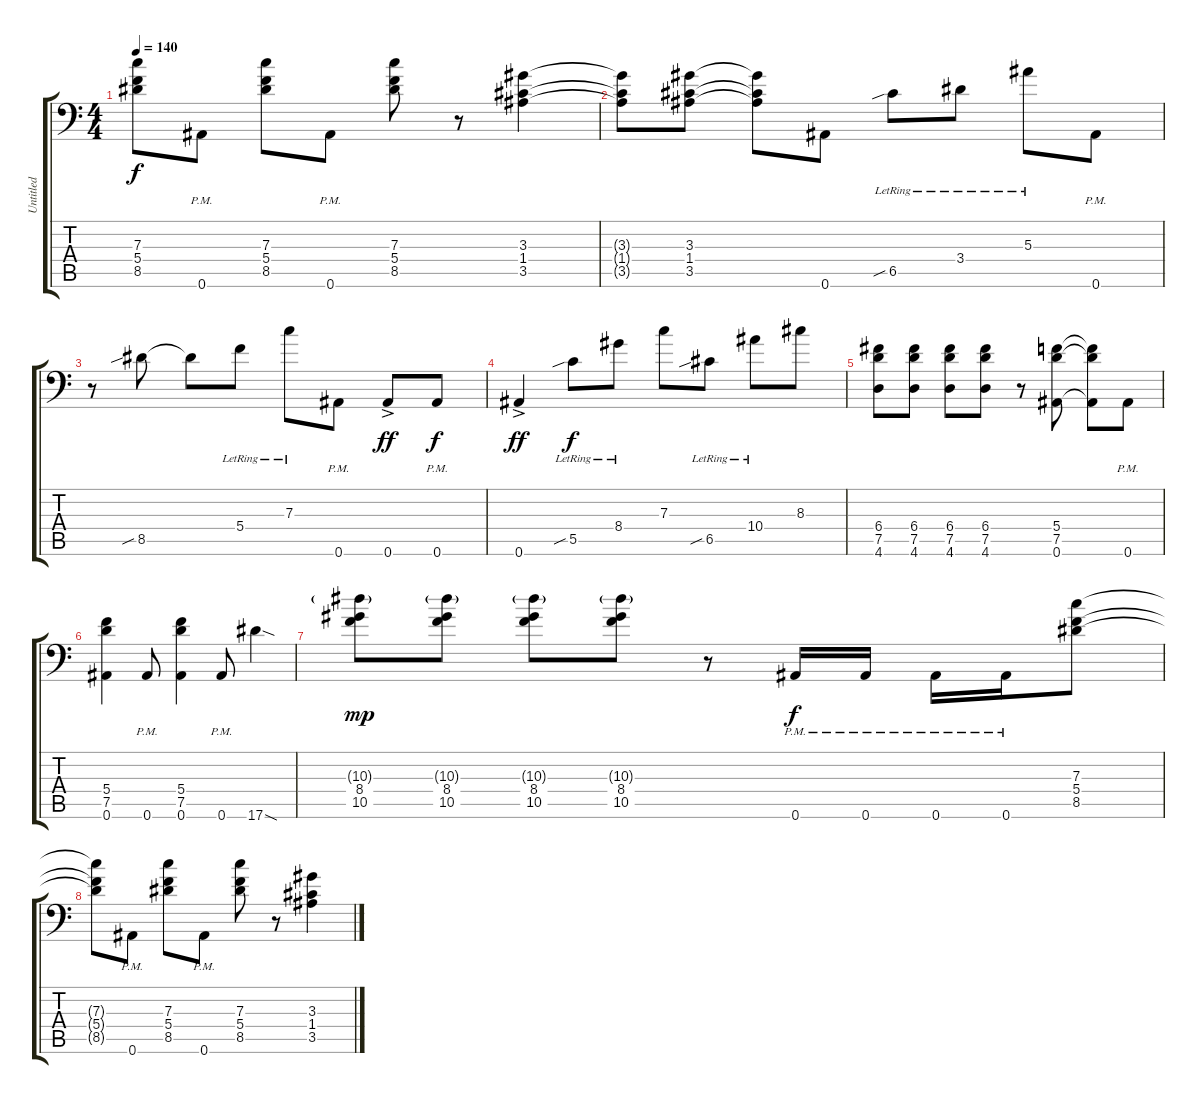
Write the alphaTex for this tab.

\track ("Untitled" "Untitled") {instrument distortionguitar}
\staff {score tabs}
\tuning (D4 A3 F3 C3 G2 Bb1) {hide}
\ts (4 4)
\tempo 140
\clef f4
\ks c
(7.3{t} 5.4{t} 8.5{t}).8{dy f} 0.6{pm}.8 (7.3 5.4 8.5).8 0.6{pm}.8 (7.3 5.4 8.5).8 r.8 (3.3 1.4 3.5).4 |
(3.3{t} 1.4{t} 3.5{t}).8 (3.3 1.4 3.5).8 (3.3{t} 1.4{t} 3.5{t}).8 0.6.8 6.5{sib lr}.8 3.4{lr}.8 5.3{lr}.8 0.6{pm}.8 |
r.8 8.5{sib}.8 8.5{t}.8 5.4{lr}.8 7.3{lr}.8 0.6{pm}.8 0.6{ac}.8{dy ff} 0.6{pm}.8{dy f} |
0.6{ac}.4{dy ff} 5.5{sib lr}.8{dy f} 8.4{lr}.8 7.3.8 6.5{sib lr}.8 10.4{lr}.8 8.3.8 |
(6.4 7.5 4.6).8 (6.4 7.5 4.6).8 (6.4 7.5 4.6).8 (6.4 7.5 4.6).8 r.8 (5.4 7.5 0.6).8 (5.4{t} 7.5{t} 0.6{t}).8 0.6{pm}.8 |
(5.4 7.5 0.6).4 0.6{pm}.8 (5.4 7.5 0.6).4 0.6{pm}.8 17.6{sod}.4 |
(10.3{g} 8.4 10.5).8{dy mp} (10.3{g} 8.4 10.5).8 (10.3{g} 8.4 10.5).8 (10.3{g} 8.4 10.5).8 r.8 0.6{pm}.16{dy f} 0.6{pm}.16 0.6{pm}.16 0.6{pm}.16 (7.3 5.4 8.5).8 |
(7.3{t} 5.4{t} 8.5{t}).8 0.6{pm}.8 (7.3 5.4 8.5).8 0.6{pm}.8 (7.3 5.4 8.5).8 r.8 (3.3 1.4 3.5).4
